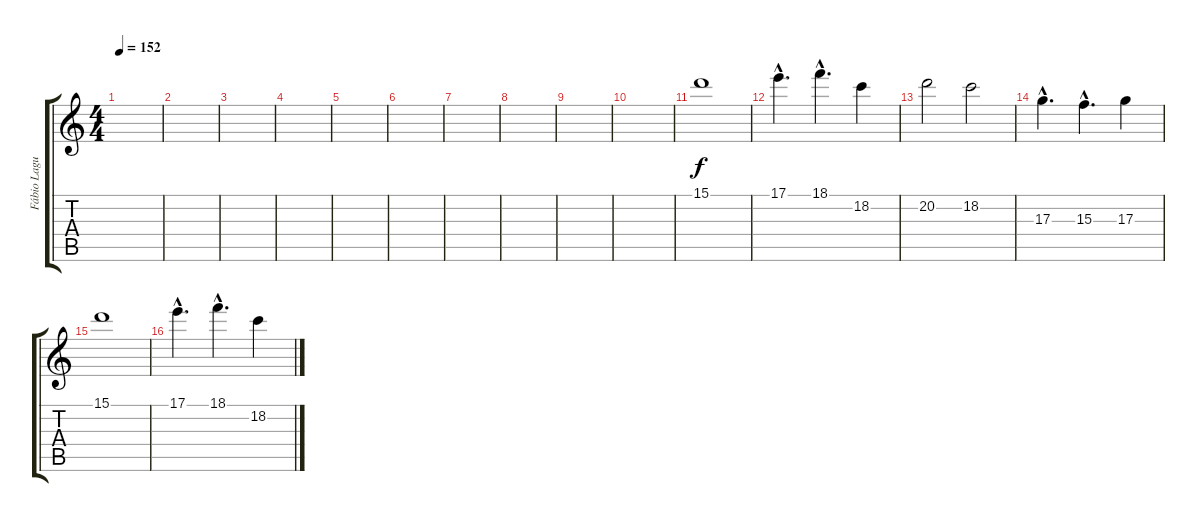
\track ("Fábio Laguna" "Fábio Lagu") {instrument stringensemble1}
\staff {score tabs}
\tuning (B4 Gb4 D4 A3 E3 B2) {hide}
\ts (4 4)
\tempo 152
\clef g2
\ks c
|
|
|
|
|
|
|
|
|
|
15.1.1{volume 9} |
17.1{hac}.4{d} 18.1{hac}.4{d} 18.2.4 |
20.2.2 18.2.2 |
17.3{hac}.4{d} 15.3{hac}.4{d} 17.3.4 |
15.1.1 |
17.1{hac}.4{d} 18.1{hac}.4{d} 18.2.4
